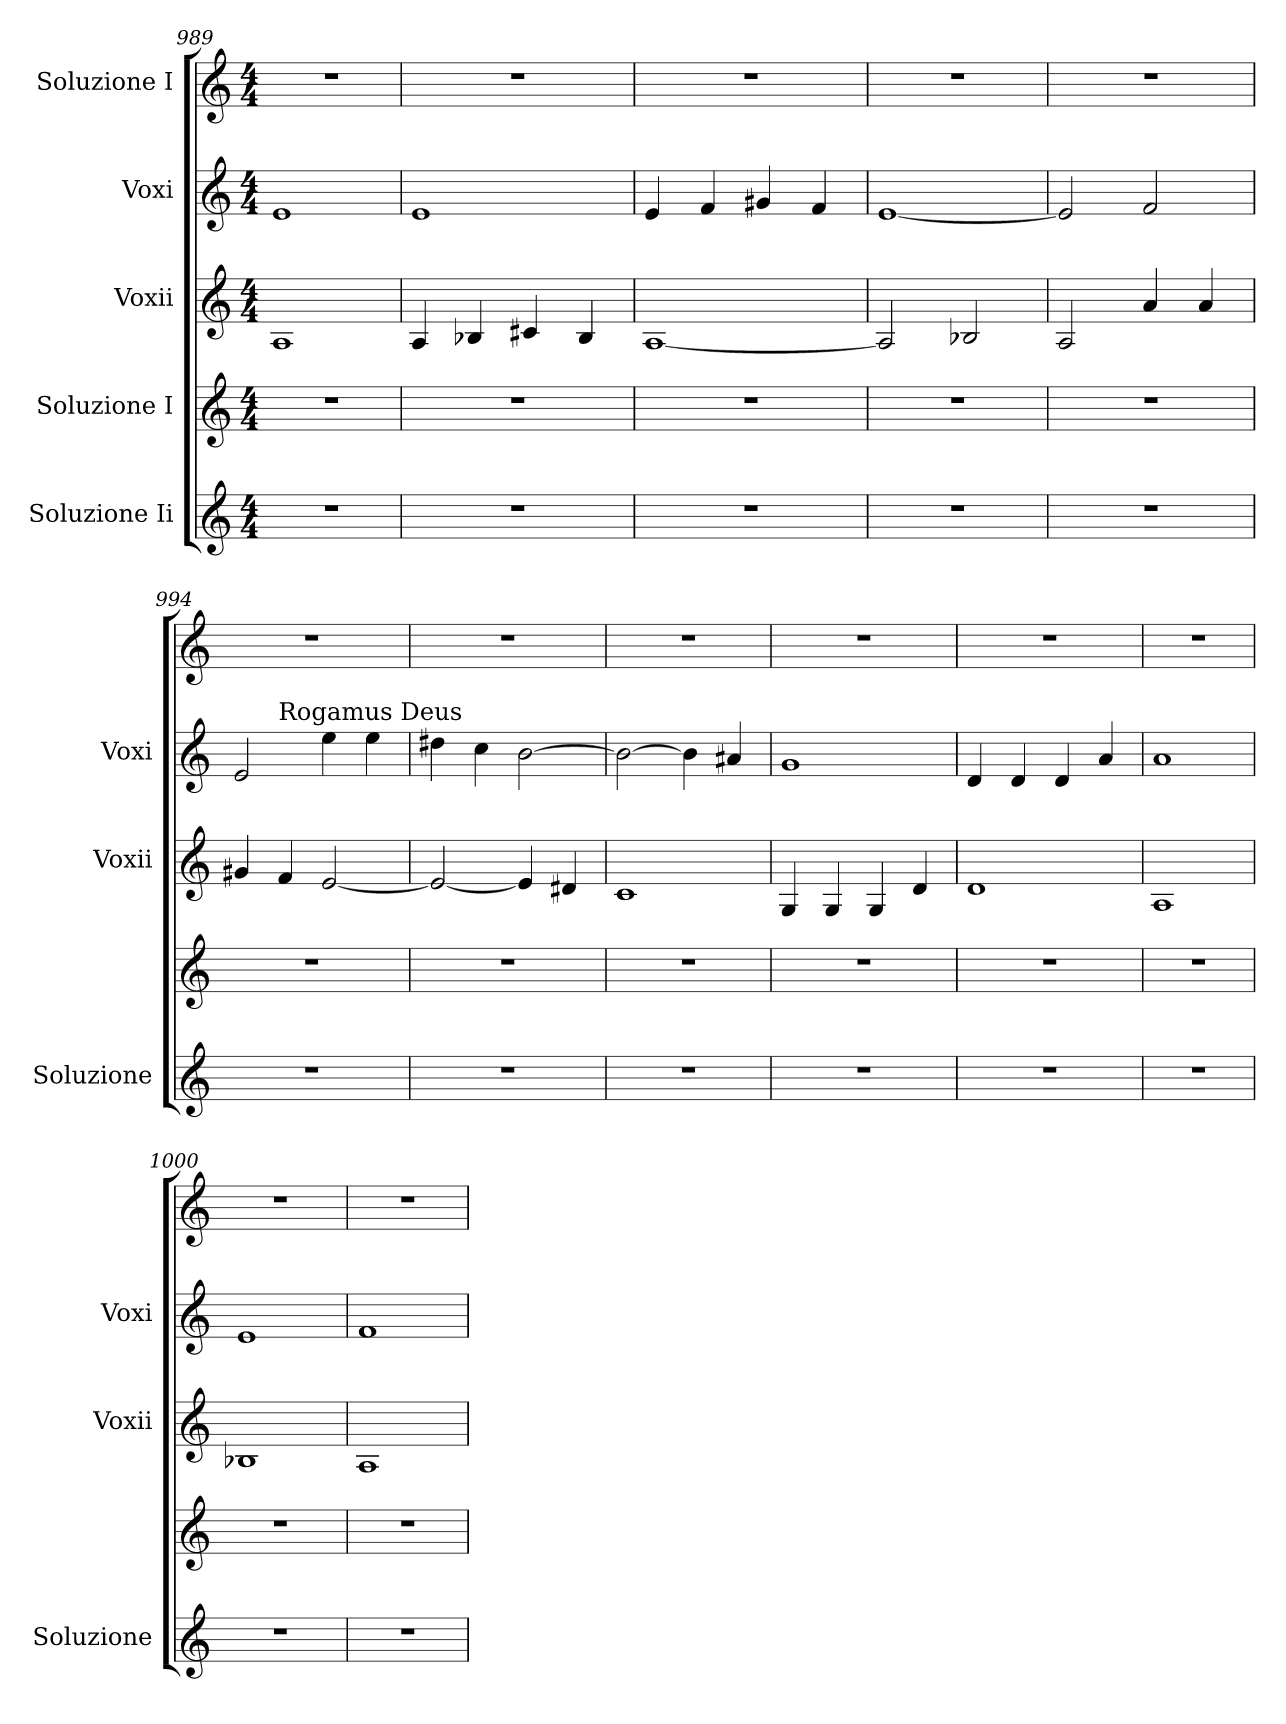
**kern	**kern	**kern	**kern	**kern
*part5	*part4	*part3	*part2	*part1
*staff5	*staff4	*staff3	*staff2	*staff1
*I"Soluzione Ii	*I"Soluzione I	*I"Voxii	*I"Voxi	*I"Soluzione I
*I'Soluzione	*	*I'Voxii	*I'Voxi	*
*clefG2	*clefG2	*clefG2	*clefG2	*clefG2
*k[]	*k[]	*k[]	*k[]	*k[]
*C:	*C:	*C:	*C:	*C:
*M4/4	*M4/4	*M4/4	*M4/4	*M4/4
=989	=989	=989	=989	=989
1r	1r	1A	1e	1r
=990	=990	=990	=990	=990
1r	1r	4A/	1e	1r
.	.	4B-X/	.	.
.	.	4c#X/	.	.
.	.	4B-/	.	.
=991	=991	=991	=991	=991
1r	1r	[<1A	4e/	1r
.	.	.	4f/	.
.	.	.	4g#X/	.
.	.	.	4f/	.
=992	=992	=992	=992	=992
1r	1r	2A/]	[<1e	1r
.	.	2B-X/	.	.
=993	=993	=993	=993	=993
1r	1r	2A/	2e/]	1r
.	.	4a/	2f/	.
.	.	4a/	.	.
!!LO:LB:g=z
=994	=994	=994	=994	=994
*	*	*	*^	*
1r	1r	4g#X/	2e/	4ryy	1r
!	!	!	!	!LO:TX:a:t=Rogamus Deus	!
.	.	4f/	.	2.ryy	.
.	.	[<2e/	4ee\	.	.
.	.	.	4ee\	.	.
*	*	*	*v	*v	*
=995	=995	=995	=995	=995
1r	1r	2e/_	4dd#X\	1r
.	.	.	4cc\	.
.	.	4e/]	[>2b\	.
.	.	4d#X/	.	.
=996	=996	=996	=996	=996
1r	1r	1c	2b\_	1r
.	.	.	4b\]	.
.	.	.	4a#X/	.
=997	=997	=997	=997	=997
1r	1r	4G/	1g	1r
.	.	4G/	.	.
.	.	4G/	.	.
.	.	4d/	.	.
=998	=998	=998	=998	=998
1r	1r	1d	4d/	1r
.	.	.	4d/	.
.	.	.	4d/	.
.	.	.	4a/	.
=999	=999	=999	=999	=999
1r	1r	1A	1a	1r
=1000	=1000	=1000	=1000	=1000
1r	1r	1B-X	1e	1r
=1001	=1001	=1001	=1001	=1001
1r	1r	1A	1f	1r
=	=	=	=	=
*-	*-	*-	*-	*-
